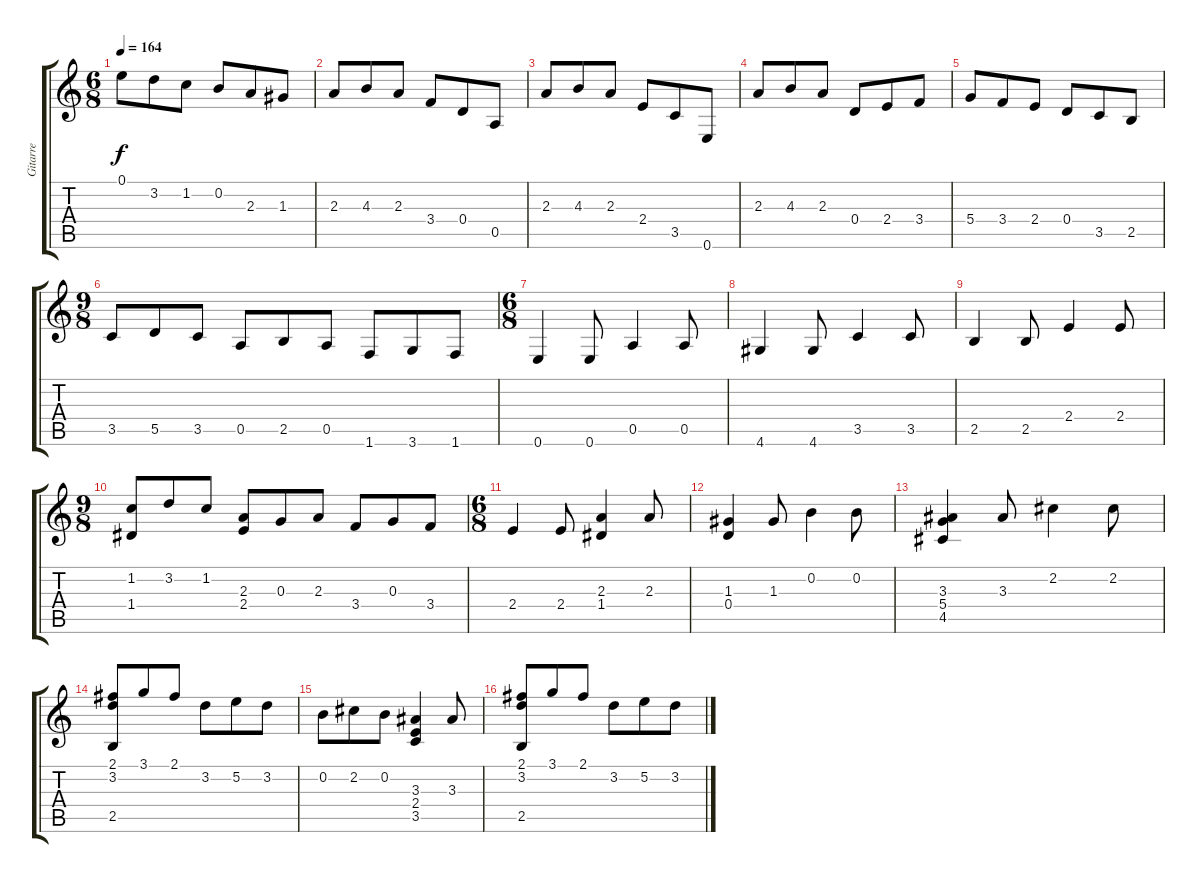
\track ("Gitarre" "Gitarre") {instrument acousticguitarnylon}
\staff {score tabs}
\tuning (E4 B3 G3 D3 A2 E2) {hide}
\ts (6 8)
\tempo 164
\clef g2
\ks c
0.1.8{dy f} 3.2.8 1.2.8 0.2.8 2.3.8 1.3.8 |
2.3.8 4.3.8 2.3.8 3.4.8 0.4.8 0.5.8 |
2.3.8 4.3.8 2.3.8 2.4.8 3.5.8 0.6.8 |
2.3.8 4.3.8 2.3.8 0.4.8 2.4.8 3.4.8 |
5.4.8 3.4.8 2.4.8 0.4.8 3.5.8 2.5.8 |
\ts (9 8)
3.5.8 5.5.8 3.5.8 0.5.8 2.5.8 0.5.8 1.6.8 3.6.8 1.6.8 |
\ts (6 8)
0.6.4 0.6.8 0.5.4 0.5.8 |
4.6.4 4.6.8 3.5.4 3.5.8 |
2.5.4 2.5.8 2.4.4 2.4.8 |
\ts (9 8)
(1.2 1.4).8 3.2.8 1.2.8 (2.3 2.4).8 0.3.8 2.3.8 3.4.8 0.3.8 3.4.8 |
\ts (6 8)
2.4.4 2.4.8 (2.3 1.4).4 2.3.8 |
(1.3 0.4).4 1.3.8 0.2.4 0.2.8 |
(3.3 5.4 4.5).4 3.3.8 2.2.4 2.2.8 |
(2.1 3.2 2.5).8 3.1.8 2.1.8 3.2.8 5.2.8 3.2.8 |
0.2.8 2.2.8 0.2.8 (3.3 2.4 3.5).4 3.3.8 |
(2.1 3.2 2.5).8 3.1.8 2.1.8 3.2.8 5.2.8 3.2.8
